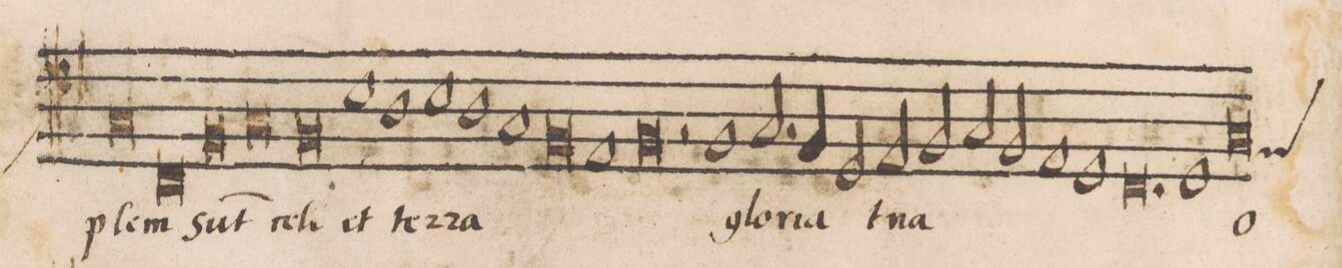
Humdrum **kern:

**kern	**text
*I"TENOR	*
*clefC4	*
*k[b-]	*
0G	ple-
=20-	=20-
0C	-ni
=21-	=21-
0F	sut
=22-	=22-
0G	ce-
=23-	=23-
0F	-li
=24-	=24-
1B-	et
1A	ter-
=25-	=25-
1B-	.
1A	-ra
=26-	=26-
1G	.
0F	.
=27-	=27-
1E	.
=28-	=28-
0F	.
=29-	=29-
2rF	.
1F	glo-
2.G/	-ri-
=30-	=30-
4F/	-a
2D/	.
2E/	tu-
2F/	-a
=31-	=31-
2G/	.
2F/	.
1E	.
=32-	=32-
1D	.
0.C	.
=33-	=33-
=34-	=34-
1D	.
*custos:F	*
0G	o-
=35-	=35-
*-	*-
